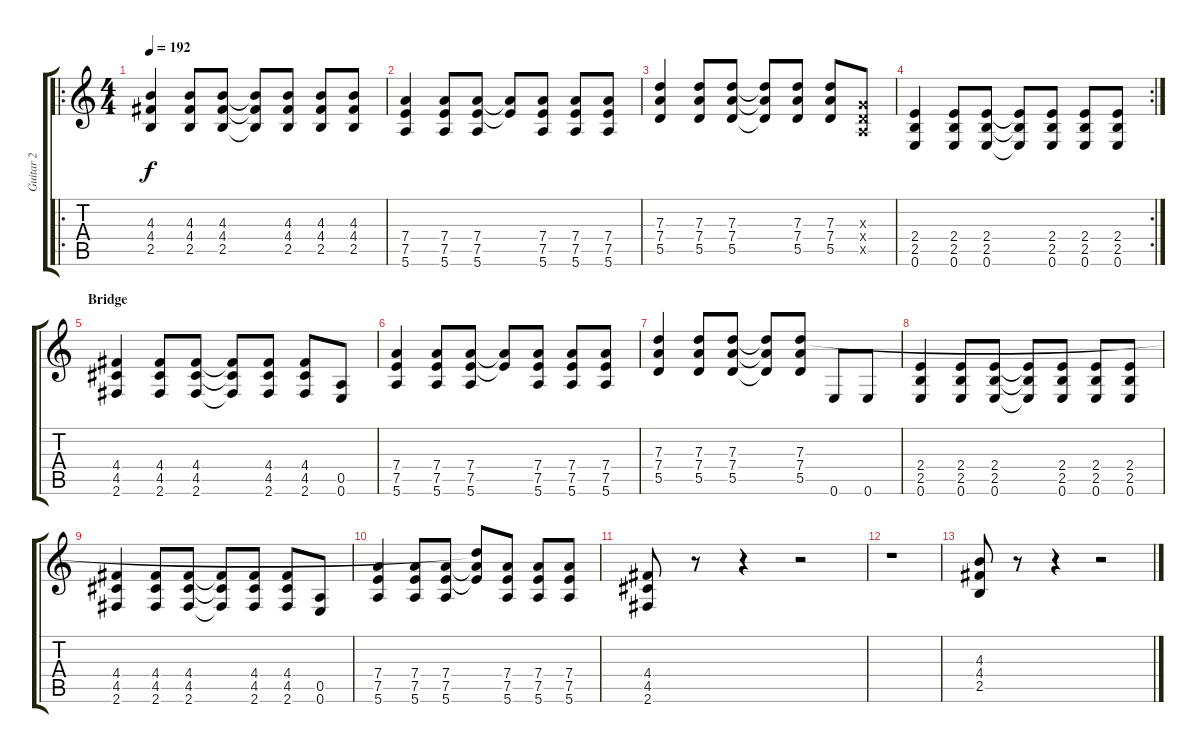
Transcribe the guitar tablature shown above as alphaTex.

\track ("Guitar 2" "Guitar 2") {instrument overdrivenguitar}
\staff {score tabs}
\tuning (E4 B3 G3 D3 A2 E2) {hide}
\ro
\ts (4 4)
\tempo 192
\clef g2
\ks c
(4.3 4.4 2.5).4{dy f} (4.3 4.4 2.5).8 (4.3 4.4 2.5).8 (4.3{t} 4.4{t} 2.5{t}).8 (4.3 4.4 2.5).8 (4.3 4.4 2.5).8 (4.3 4.4 2.5).8 |
(7.4 7.5 5.6).4 (7.4 7.5 5.6).8 (7.4 7.5 5.6).8 (7.4{t} 7.5{t}).8 (7.4 7.5 5.6).8 (7.4 7.5 5.6).8 (7.4 7.5 5.6).8 |
(7.3 7.4 5.5).4 (7.3 7.4 5.5).8 (7.3 7.4 5.5).8 (7.3{t} 7.4{t} 5.5{t}).8 (7.3 7.4 5.5).8 (7.3 7.4 5.5).8 (0.3{x} 0.4{x} 0.5{x}).8 |
\rc 2
(2.4 2.5 0.6).4 (2.4 2.5 0.6).8 (2.4 2.5 0.6).8 (2.4{t} 2.5{t} 0.6{t}).8 (2.4 2.5 0.6).8 (2.4 2.5 0.6).8 (2.4 2.5 0.6).8 |
\section ("" "Bridge")
(4.4 4.5 2.6).4 (4.4 4.5 2.6).8 (4.4 4.5 2.6).8 (4.4{t} 4.5{t} 2.6{t}).8 (4.4 4.5 2.6).8 (4.4 4.5 2.6).8 (0.5 0.6).8 |
(7.4 7.5 5.6).4 (7.4 7.5 5.6).8 (7.4 7.5 5.6).8 (7.4{t} 7.5{t}).8 (7.4 7.5 5.6).8 (7.4 7.5 5.6).8 (7.4 7.5 5.6).8 |
(7.3 7.4 5.5).4 (7.3 7.4 5.5).8 (7.3 7.4 5.5).8 (7.3{t} 7.4{t} 5.5{t}).8 (7.3 7.4 5.5).8 0.6.8 0.6.8 |
(2.4 2.5 0.6).4 (2.4 2.5 0.6).8 (2.4 2.5 0.6).8 (2.4{t} 2.5{t} 0.6{t}).8 (2.4 2.5 0.6).8 (2.4 2.5 0.6).8 (2.4 2.5 0.6).8 |
(4.4 4.5 2.6).4 (4.4 4.5 2.6).8 (4.4 4.5 2.6).8 (4.4{t} 4.5{t} 2.6{t}).8 (4.4 4.5 2.6).8 (4.4 4.5 2.6).8 (0.5 0.6).8 |
(7.4 7.5 5.6).4 (7.4 7.5 5.6).8 (7.4 7.5 5.6).8 (7.3{t} 7.4{t} 7.5{t}).8 (7.4 7.5 5.6).8 (7.4 7.5 5.6).8 (7.4 7.5 5.6).8 |
(4.4 4.5 2.6).8 r.8 r.4 r.2 |
r.1 |
(4.3 4.4 2.5).8 r.8 r.4 r.2
